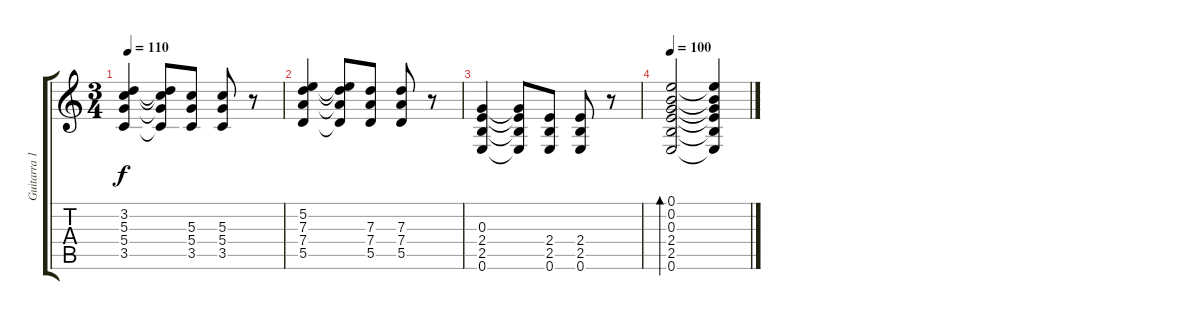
\track ("Guitarra 1" "Guitarra 1") {instrument acousticguitarsteel}
\staff {score tabs}
\tuning (E4 B3 G3 D3 A2 E2) {hide}
\ts (3 4)
\tempo 110
\clef g2
\ks c
(3.2 5.3 5.4 3.5).4{dy f} (3.2{t} 5.3{t} 5.4{t} 3.5{t}).8 (5.3 5.4 3.5).8 (5.3 5.4 3.5).8 r.8 |
(5.2 7.3 7.4 5.5).4 (5.2{t} 7.3{t} 7.4{t} 5.5{t}).8 (7.3 7.4 5.5).8 (7.3 7.4 5.5).8 r.8 |
(0.3 2.4 2.5 0.6).4 (0.3{t} 2.4{t} 2.5{t} 0.6{t}).8 (2.4 2.5 0.6).8 (2.4 2.5 0.6).8 r.8 |
\tempo 100
(0.1 0.2 0.3 2.4 2.5 0.6).2{bd 480} (0.1{t} 0.2{t} 0.3{t} 2.4{t} 2.5{t} 0.6{t}).4
